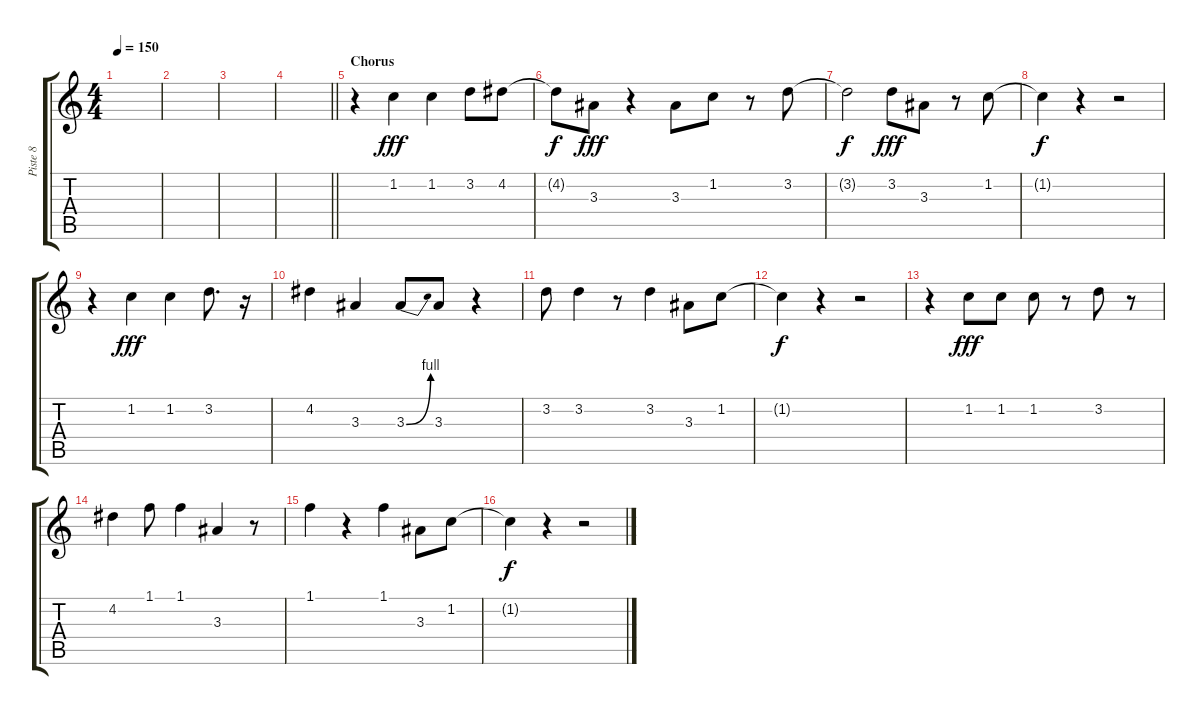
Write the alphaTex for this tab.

\track ("Piste 8" "Piste 8") {instrument overdrivenguitar}
\staff {score tabs}
\tuning (E4 B3 G3 D3 A2 E2) {hide}
\ts (4 4)
\tempo 150
\clef g2
\ks c
|
|
|
\barLineRight lightlight
|
\section ("" "Chorus")
r.4 1.2.4{dy fff} 1.2.4 3.2.8 4.2.8 |
4.2{t}.8{dy f} 3.3.8{dy fff} r.4 3.3.8 1.2.8 r.8 3.2.8 |
3.2{t}.2{dy f} 3.2.8{dy fff} 3.3.8 r.8 1.2.8 |
1.2{t}.4{dy f} r.4 r.2 |
r.4 1.2.4{dy fff} 1.2.4 3.2.8{d} r.16 |
4.2.4 3.3.4 3.3{be (bend 0 0 60 4)}.8 3.3.8 r.4 |
3.2.8 3.2.4 r.8 3.2.4 3.3.8 1.2.8 |
1.2{t}.4{dy f} r.4 r.2 |
r.4 1.2.8{dy fff} 1.2.8 1.2.8 r.8 3.2.8 r.8 |
4.2.4 1.1.8 1.1.4 3.3.4 r.8 |
1.1.4 r.4 1.1.4 3.3.8 1.2.8 |
1.2{t}.4{dy f} r.4 r.2
